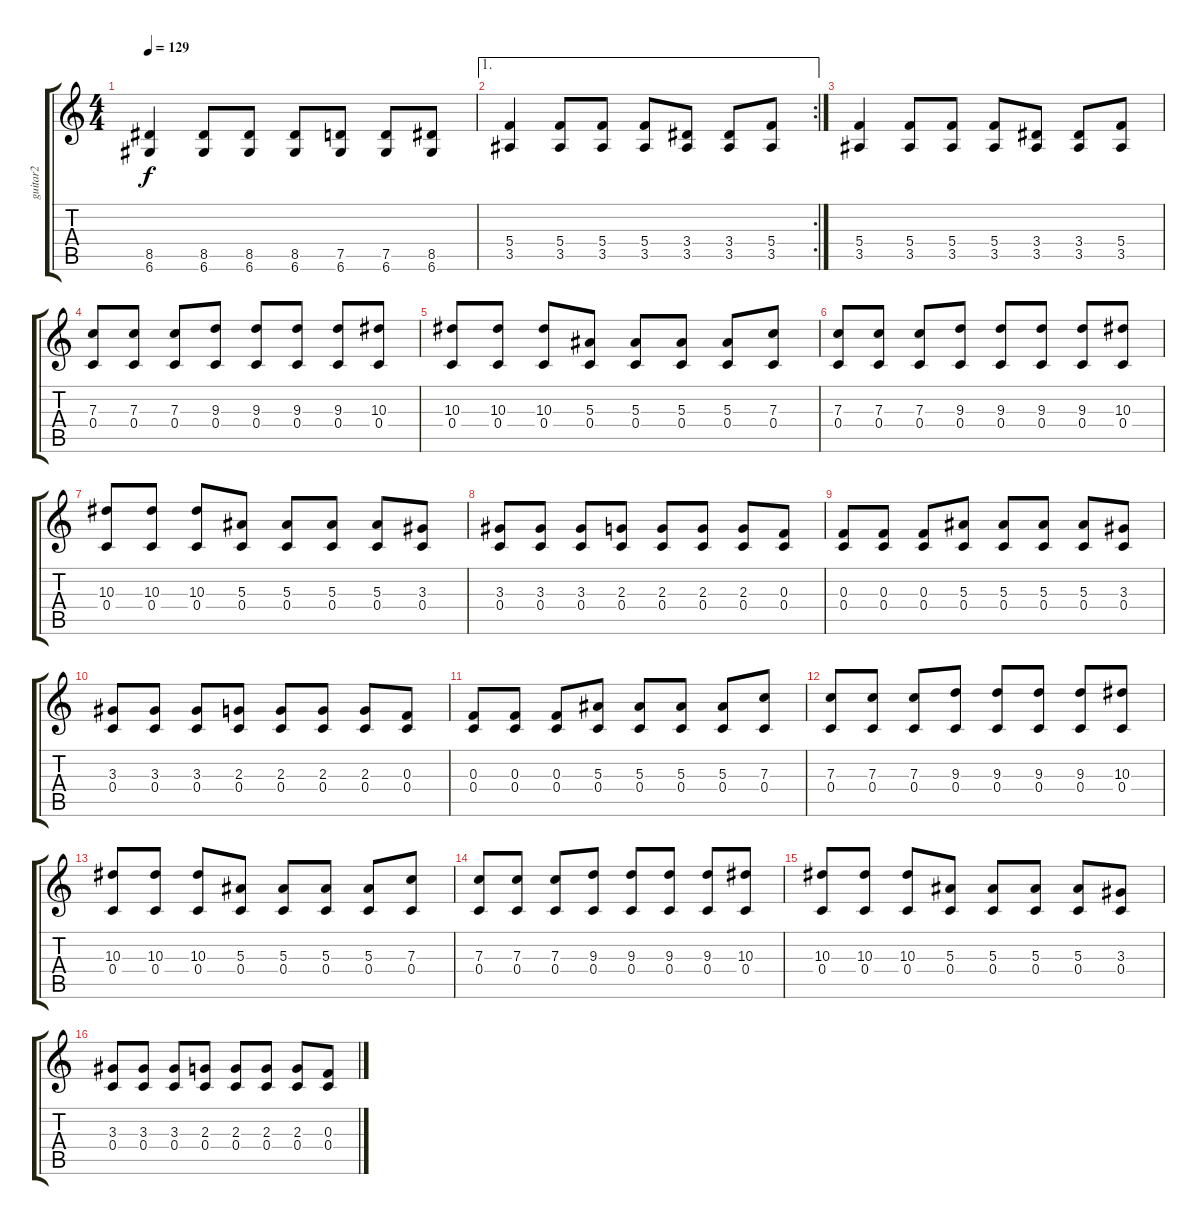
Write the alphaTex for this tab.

\track ("guitar2" "guitar2") {instrument overdrivenguitar}
\staff {score tabs}
\tuning (D4 A3 F3 C3 G2 D2) {hide}
\ts (4 4)
\tempo 129
\clef g2
\ks c
(8.5 6.6).4{dy f} (8.5 6.6).8 (8.5 6.6).8 (8.5 6.6).8 (7.5 6.6).8 (7.5 6.6).8 (8.5 6.6).8 |
\ae 1
\rc 2
(5.4 3.5).4 (5.4 3.5).8 (5.4 3.5).8 (5.4 3.5).8 (3.4 3.5).8 (3.4 3.5).8 (5.4 3.5).8 |
(5.4 3.5).4 (5.4 3.5).8 (5.4 3.5).8 (5.4 3.5).8 (3.4 3.5).8 (3.4 3.5).8 (5.4 3.5).8 |
(7.3 0.4).8{volume 10} (7.3 0.4).8 (7.3 0.4).8 (9.3 0.4).8 (9.3 0.4).8 (9.3 0.4).8 (9.3 0.4).8 (10.3 0.4).8 |
(10.3 0.4).8 (10.3 0.4).8 (10.3 0.4).8 (5.3 0.4).8 (5.3 0.4).8 (5.3 0.4).8 (5.3 0.4).8 (7.3 0.4).8 |
(7.3 0.4).8 (7.3 0.4).8 (7.3 0.4).8 (9.3 0.4).8 (9.3 0.4).8 (9.3 0.4).8 (9.3 0.4).8 (10.3 0.4).8 |
(10.3 0.4).8 (10.3 0.4).8 (10.3 0.4).8 (5.3 0.4).8 (5.3 0.4).8 (5.3 0.4).8 (5.3 0.4).8 (3.3 0.4).8 |
(3.3 0.4).8 (3.3 0.4).8 (3.3 0.4).8 (2.3 0.4).8 (2.3 0.4).8 (2.3 0.4).8 (2.3 0.4).8 (0.3 0.4).8 |
(0.3 0.4).8 (0.3 0.4).8 (0.3 0.4).8 (5.3 0.4).8 (5.3 0.4).8 (5.3 0.4).8 (5.3 0.4).8 (3.3 0.4).8 |
(3.3 0.4).8 (3.3 0.4).8 (3.3 0.4).8 (2.3 0.4).8 (2.3 0.4).8 (2.3 0.4).8 (2.3 0.4).8 (0.3 0.4).8 |
(0.3 0.4).8 (0.3 0.4).8 (0.3 0.4).8 (5.3 0.4).8 (5.3 0.4).8 (5.3 0.4).8 (5.3 0.4).8 (7.3 0.4).8 |
(7.3 0.4).8 (7.3 0.4).8 (7.3 0.4).8 (9.3 0.4).8 (9.3 0.4).8 (9.3 0.4).8 (9.3 0.4).8 (10.3 0.4).8 |
(10.3 0.4).8 (10.3 0.4).8 (10.3 0.4).8 (5.3 0.4).8 (5.3 0.4).8 (5.3 0.4).8 (5.3 0.4).8 (7.3 0.4).8 |
(7.3 0.4).8 (7.3 0.4).8 (7.3 0.4).8 (9.3 0.4).8 (9.3 0.4).8 (9.3 0.4).8 (9.3 0.4).8 (10.3 0.4).8 |
(10.3 0.4).8 (10.3 0.4).8 (10.3 0.4).8 (5.3 0.4).8 (5.3 0.4).8 (5.3 0.4).8 (5.3 0.4).8 (3.3 0.4).8 |
(3.3 0.4).8 (3.3 0.4).8 (3.3 0.4).8 (2.3 0.4).8 (2.3 0.4).8 (2.3 0.4).8 (2.3 0.4).8 (0.3 0.4).8
